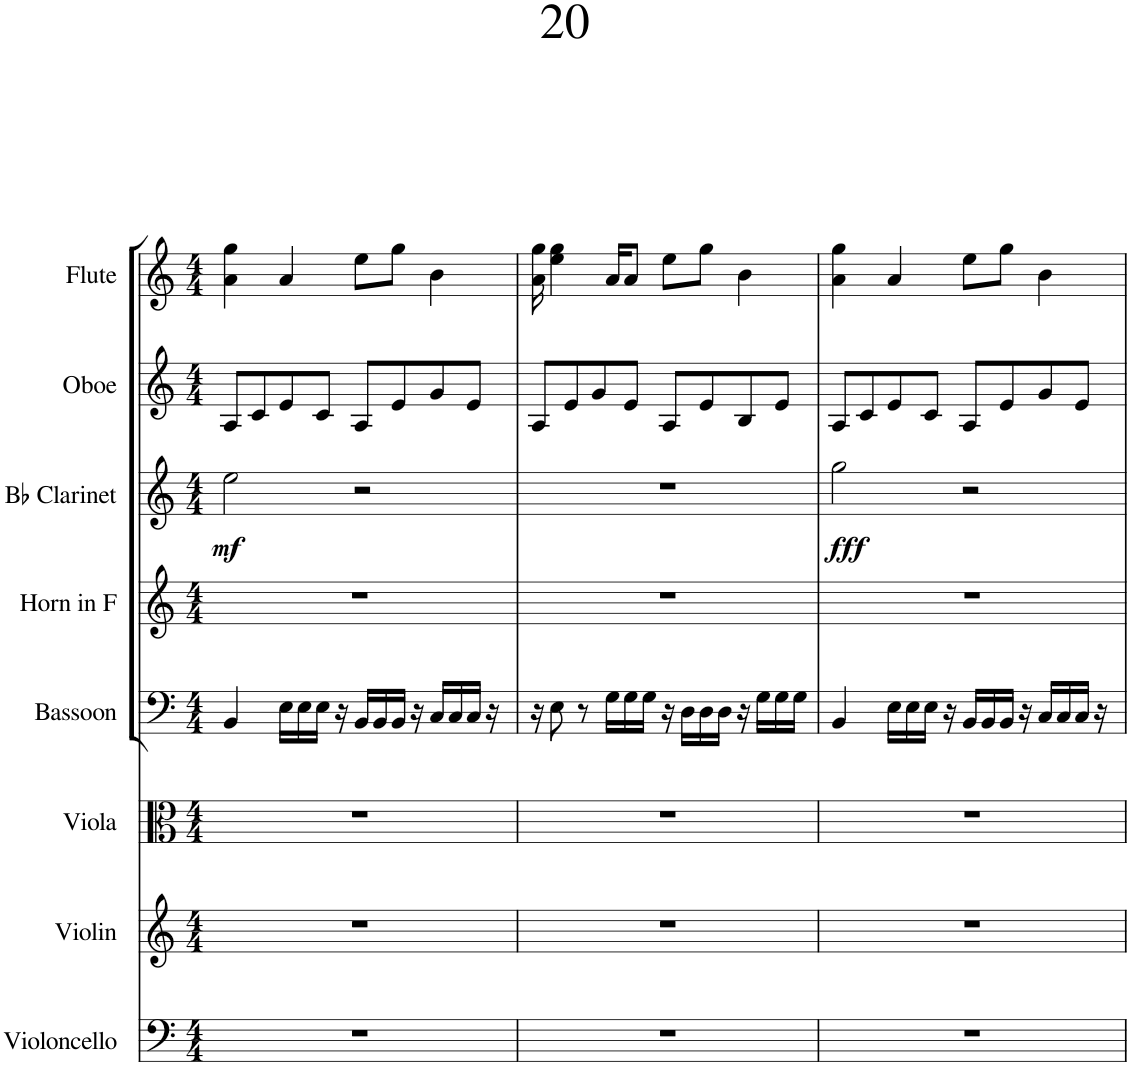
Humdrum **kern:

**kern	**kern	**kern	**kern	**kern	**kern	**dynam	**kern	**kern
*part8	*part7	*part6	*part5	*part4	*part3	*part3	*part2	*part1
*staff8	*staff7	*staff6	*staff5	*staff4	*staff3	*staff3	*staff2	*staff1
*I"Violoncello	*I"Violin	*I"Viola	*I"Bassoon	*I"Horn in F	*I"Bb Clarinet	*	*I"Oboe	*I"Flute
*I'Vc.	*I'Vln.	*I'Vla.	*I'Bsn	*I'Hn	*I'Cl	*	*I'Ob	*I'Fl
*clefF4	*clefG2	*clefC3	*clefF4	*clefG2	*clefG2	*	*clefG2	*clefG2
*	*	*	*	*ITrd4c7	*ITrd1c2	*	*	*
*k[]	*k[]	*k[]	*k[]	*k[]	*k[]	*	*k[]	*k[]
*M4/4	*M4/4	*M4/4	*M4/4	*M4/4	*M4/4	*	*M4/4	*M4/4
=1	=1	=1	=1	=1	=1	=1	=1	=1
!	!	!	!	!	!	!LO:DY:b	!	!
1r	1r	1r	4BB/	1r	2ee\	mf	8A/L	4a\ 4gg\
.	.	.	.	.	.	.	8c/	.
.	.	.	16E\LL	.	.	.	8e/	4a/
.	.	.	16E\	.	.	.	.	.
.	.	.	16E\JJ	.	.	.	8c/J	.
.	.	.	16r	.	.	.	.	.
.	.	.	16BB/LL	.	2r	.	8A/L	8ee\L
.	.	.	16BB/	.	.	.	.	.
.	.	.	16BB/JJ	.	.	.	8e/	8gg\J
.	.	.	16r	.	.	.	.	.
.	.	.	16C/LL	.	.	.	8g/	4b\
.	.	.	16C/	.	.	.	.	.
.	.	.	16C/JJ	.	.	.	8e/J	.
.	.	.	16r	.	.	.	.	.
=2	=2	=2	=2	=2	=2	=2	=2	=2
1r	1r	1r	16r	1r	1r	.	8A/L	16a\ 16gg\
.	.	.	8E\	.	.	.	.	4ee\ 4gg\
.	.	.	.	.	.	.	8e/	.
.	.	.	8r	.	.	.	.	.
.	.	.	.	.	.	.	8g/	.
.	.	.	16G\LL	.	.	.	.	16a/KL
.	.	.	16G\	.	.	.	8e/J	8a/J
.	.	.	16G\JJ	.	.	.	.	.
.	.	.	16r	.	.	.	8A/L	8ee\L
.	.	.	16D\LL	.	.	.	.	.
.	.	.	16D\	.	.	.	8e/	8gg\J
.	.	.	16D\JJ	.	.	.	.	.
.	.	.	16r	.	.	.	8B/	4b\
.	.	.	16G\LL	.	.	.	.	.
.	.	.	16G\	.	.	.	8e/J	.
.	.	.	16G\JJ	.	.	.	.	.
=3	=3	=3	=3	=3	=3	=3	=3	=3
!	!	!	!	!	!	!LO:DY:b	!	!
1r	1r	1r	4BB/	1r	2gg\	fff	8A/L	4a\ 4gg\
.	.	.	.	.	.	.	8c/	.
.	.	.	16E\LL	.	.	.	8e/	4a/
.	.	.	16E\	.	.	.	.	.
.	.	.	16E\JJ	.	.	.	8c/J	.
.	.	.	16r	.	.	.	.	.
.	.	.	16BB/LL	.	2r	.	8A/L	8ee\L
.	.	.	16BB/	.	.	.	.	.
.	.	.	16BB/JJ	.	.	.	8e/	8gg\J
.	.	.	16r	.	.	.	.	.
.	.	.	16C/LL	.	.	.	8g/	4b\
.	.	.	16C/	.	.	.	.	.
.	.	.	16C/JJ	.	.	.	8e/J	.
.	.	.	16r	.	.	.	.	.
=	=	=	=	=	=	=	=	=
*-	*-	*-	*-	*-	*-	*-	*-	*-
